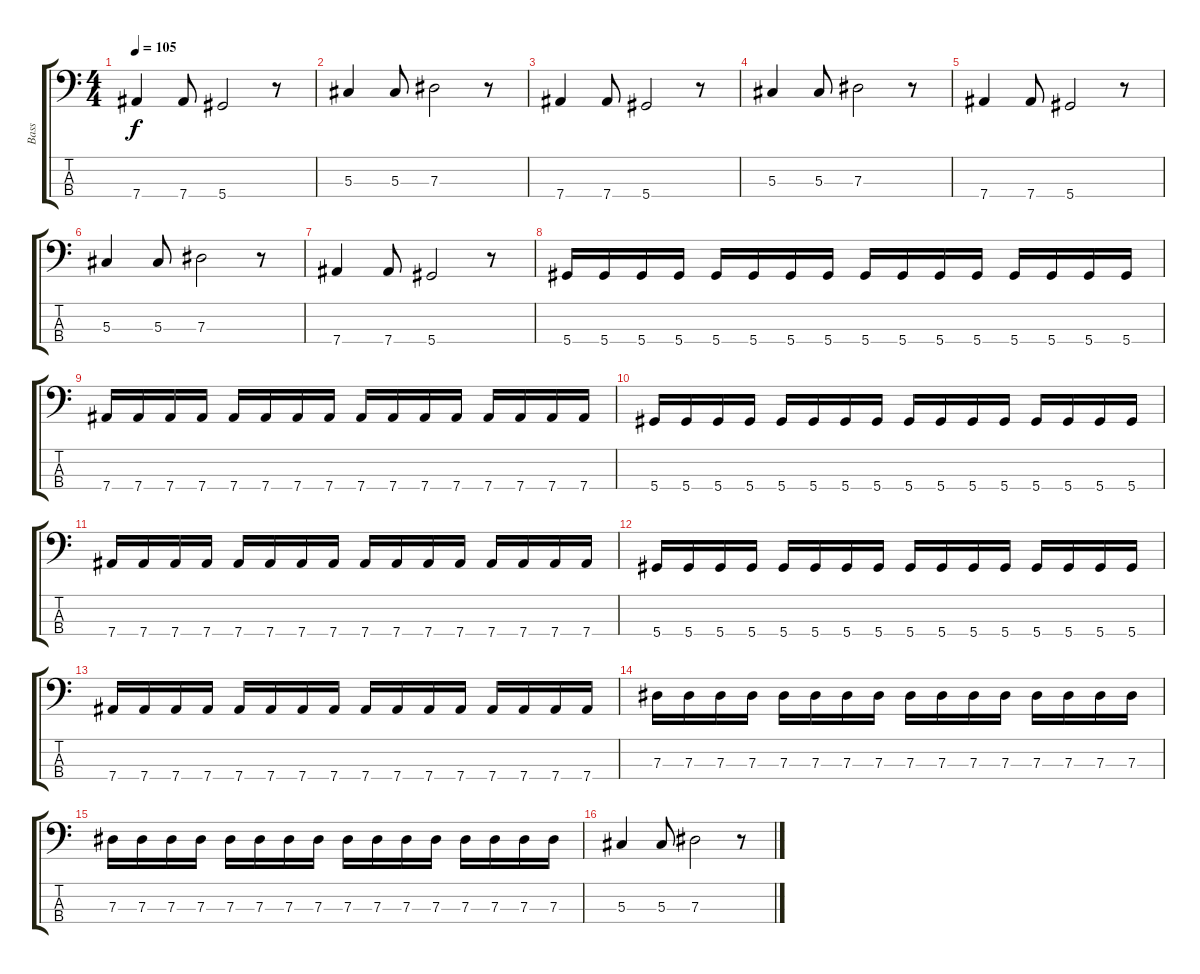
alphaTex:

\track ("Bass" "Bass") {solo instrument electricbassfinger}
\staff {score tabs}
\tuning (Gb2 Db2 Ab1 Eb1) {hide}
\ts (4 4)
\tempo 105
\clef f4
\ks c
7.4.4{dy f} 7.4.8 5.4.2 r.8 |
5.3.4 5.3.8 7.3.2 r.8 |
7.4.4 7.4.8 5.4.2 r.8 |
5.3.4 5.3.8 7.3.2 r.8 |
7.4.4 7.4.8 5.4.2 r.8 |
5.3.4 5.3.8 7.3.2 r.8 |
7.4.4 7.4.8 5.4.2 r.8 |
5.4.16 5.4.16 5.4.16 5.4.16 5.4.16 5.4.16 5.4.16 5.4.16 5.4.16 5.4.16 5.4.16 5.4.16 5.4.16 5.4.16 5.4.16 5.4.16 |
7.4.16 7.4.16 7.4.16 7.4.16 7.4.16 7.4.16 7.4.16 7.4.16 7.4.16 7.4.16 7.4.16 7.4.16 7.4.16 7.4.16 7.4.16 7.4.16 |
5.4.16 5.4.16 5.4.16 5.4.16 5.4.16 5.4.16 5.4.16 5.4.16 5.4.16 5.4.16 5.4.16 5.4.16 5.4.16 5.4.16 5.4.16 5.4.16 |
7.4.16 7.4.16 7.4.16 7.4.16 7.4.16 7.4.16 7.4.16 7.4.16 7.4.16 7.4.16 7.4.16 7.4.16 7.4.16 7.4.16 7.4.16 7.4.16 |
5.4.16 5.4.16 5.4.16 5.4.16 5.4.16 5.4.16 5.4.16 5.4.16 5.4.16 5.4.16 5.4.16 5.4.16 5.4.16 5.4.16 5.4.16 5.4.16 |
7.4.16 7.4.16 7.4.16 7.4.16 7.4.16 7.4.16 7.4.16 7.4.16 7.4.16 7.4.16 7.4.16 7.4.16 7.4.16 7.4.16 7.4.16 7.4.16 |
7.3.16 7.3.16 7.3.16 7.3.16 7.3.16 7.3.16 7.3.16 7.3.16 7.3.16 7.3.16 7.3.16 7.3.16 7.3.16 7.3.16 7.3.16 7.3.16 |
7.3.16 7.3.16 7.3.16 7.3.16 7.3.16 7.3.16 7.3.16 7.3.16 7.3.16 7.3.16 7.3.16 7.3.16 7.3.16 7.3.16 7.3.16 7.3.16 |
5.3.4 5.3.8 7.3.2 r.8
